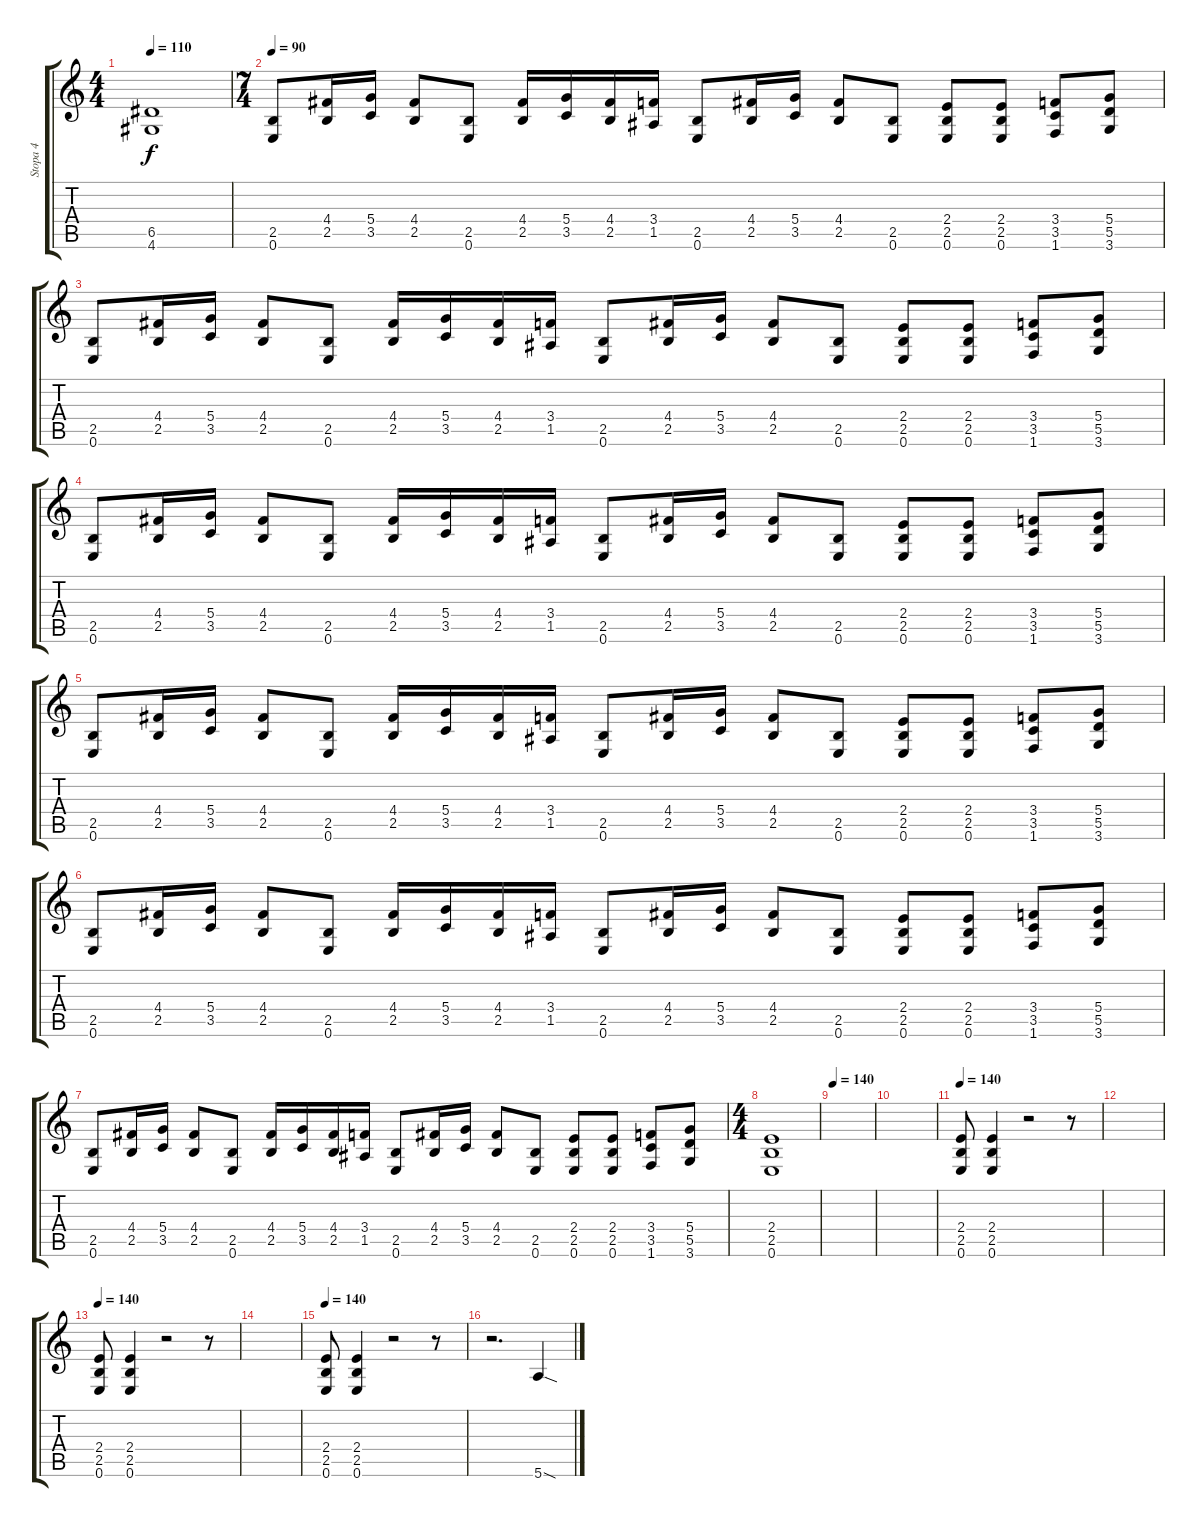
\track ("Stopa 4" "Stopa 4") {instrument distortionguitar}
\staff {score tabs}
\tuning (E4 B3 G3 D3 A2 E2) {hide}
\ts (4 4)
\tempo 110
\clef g2
\ks c
(6.5{t} 4.6{t}).1{dy f} |
\ts (7 4)
\tempo 90
(2.5 0.6).8 (4.4 2.5).16 (5.4 3.5).16 (4.4 2.5).8 (2.5 0.6).8 (4.4 2.5).16 (5.4 3.5).16 (4.4 2.5).16 (3.4 1.5).16 (2.5 0.6).8 (4.4 2.5).16 (5.4 3.5).16 (4.4 2.5).8 (2.5 0.6).8 (2.4 2.5 0.6).8 (2.4 2.5 0.6).8 (3.4 3.5 1.6).8 (5.4 5.5 3.6).8 |
(2.5 0.6).8 (4.4 2.5).16 (5.4 3.5).16 (4.4 2.5).8 (2.5 0.6).8 (4.4 2.5).16 (5.4 3.5).16 (4.4 2.5).16 (3.4 1.5).16 (2.5 0.6).8 (4.4 2.5).16 (5.4 3.5).16 (4.4 2.5).8 (2.5 0.6).8 (2.4 2.5 0.6).8 (2.4 2.5 0.6).8 (3.4 3.5 1.6).8 (5.4 5.5 3.6).8 |
(2.5 0.6).8 (4.4 2.5).16 (5.4 3.5).16 (4.4 2.5).8 (2.5 0.6).8 (4.4 2.5).16 (5.4 3.5).16 (4.4 2.5).16 (3.4 1.5).16 (2.5 0.6).8 (4.4 2.5).16 (5.4 3.5).16 (4.4 2.5).8 (2.5 0.6).8 (2.4 2.5 0.6).8 (2.4 2.5 0.6).8 (3.4 3.5 1.6).8 (5.4 5.5 3.6).8 |
(2.5 0.6).8 (4.4 2.5).16 (5.4 3.5).16 (4.4 2.5).8 (2.5 0.6).8 (4.4 2.5).16 (5.4 3.5).16 (4.4 2.5).16 (3.4 1.5).16 (2.5 0.6).8 (4.4 2.5).16 (5.4 3.5).16 (4.4 2.5).8 (2.5 0.6).8 (2.4 2.5 0.6).8 (2.4 2.5 0.6).8 (3.4 3.5 1.6).8 (5.4 5.5 3.6).8 |
(2.5 0.6).8 (4.4 2.5).16 (5.4 3.5).16 (4.4 2.5).8 (2.5 0.6).8 (4.4 2.5).16 (5.4 3.5).16 (4.4 2.5).16 (3.4 1.5).16 (2.5 0.6).8 (4.4 2.5).16 (5.4 3.5).16 (4.4 2.5).8 (2.5 0.6).8 (2.4 2.5 0.6).8 (2.4 2.5 0.6).8 (3.4 3.5 1.6).8 (5.4 5.5 3.6).8 |
(2.5 0.6).8 (4.4 2.5).16 (5.4 3.5).16 (4.4 2.5).8 (2.5 0.6).8 (4.4 2.5).16 (5.4 3.5).16 (4.4 2.5).16 (3.4 1.5).16 (2.5 0.6).8 (4.4 2.5).16 (5.4 3.5).16 (4.4 2.5).8 (2.5 0.6).8 (2.4 2.5 0.6).8 (2.4 2.5 0.6).8 (3.4 3.5 1.6).8 (5.4 5.5 3.6).8 |
\ts (4 4)
(2.4 2.5 0.6).1 |
\tempo 140
|
|
\tempo 140
(2.4 2.5 0.6).8 (2.4 2.5 0.6).4 r.2 r.8 |
|
\tempo 140
(2.4 2.5 0.6).8 (2.4 2.5 0.6).4 r.2 r.8 |
|
\tempo 140
(2.4 2.5 0.6).8 (2.4 2.5 0.6).4 r.2 r.8 |
r.2{d} 5.6{sod}.4
